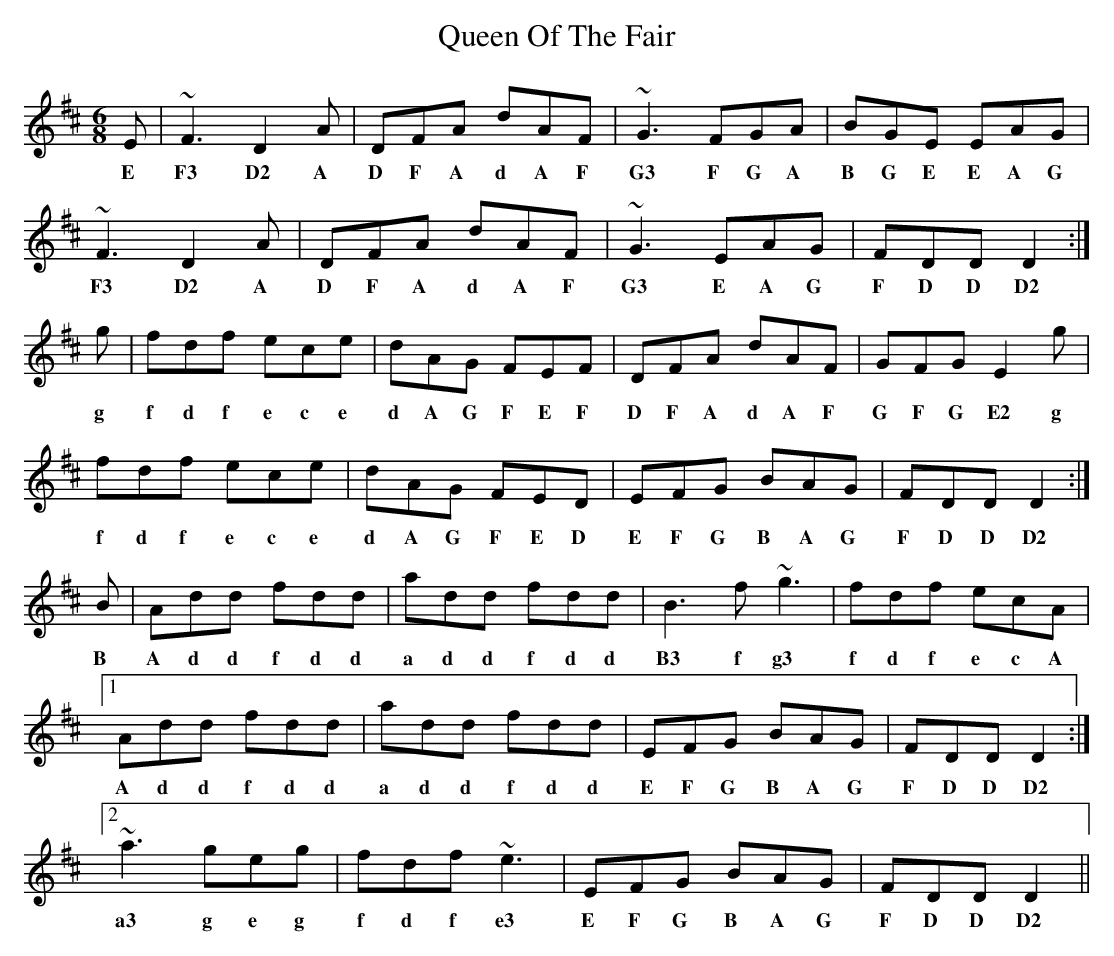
X:1
T: Queen Of The Fair
M: 6/8
L: 1/8
K: Dmaj
E|~F3 D2A|DFA dAF|~G3 FGA|BGE EAG|
w: E F3 D2 A D F A d A F G3 F G A B G E E A G
~F3 D2A|DFA dAF|~G3 EAG|FDD D2:|
w: F3 D2 A D F A d A F G3 E A G F D D D2
g|fdf ece|dAG FEF|DFA dAF|GFG E2g|
w: g f d f e c e d A G F E F D F A d A F G F G E2 g
fdf ece|dAG FED|EFG BAG|FDD D2:|
w: f d f e c e d A G F E D E F G B A G F D D D2
B|Add fdd|add fdd|B3f ~g3|fdf ecA|
w: B A d d f d d a d d f d d B3 f g3 f d f e c A
[1 Add fdd|add fdd|EFG BAG|FDD D2:|
w: A d d f d d a d d f d d E F G B A G F D D D2
[2 ~a3 geg|fdf ~e3|EFG BAG|FDD D2||
w: a3 g e g f d f e3 E F G B A G F D D D2
